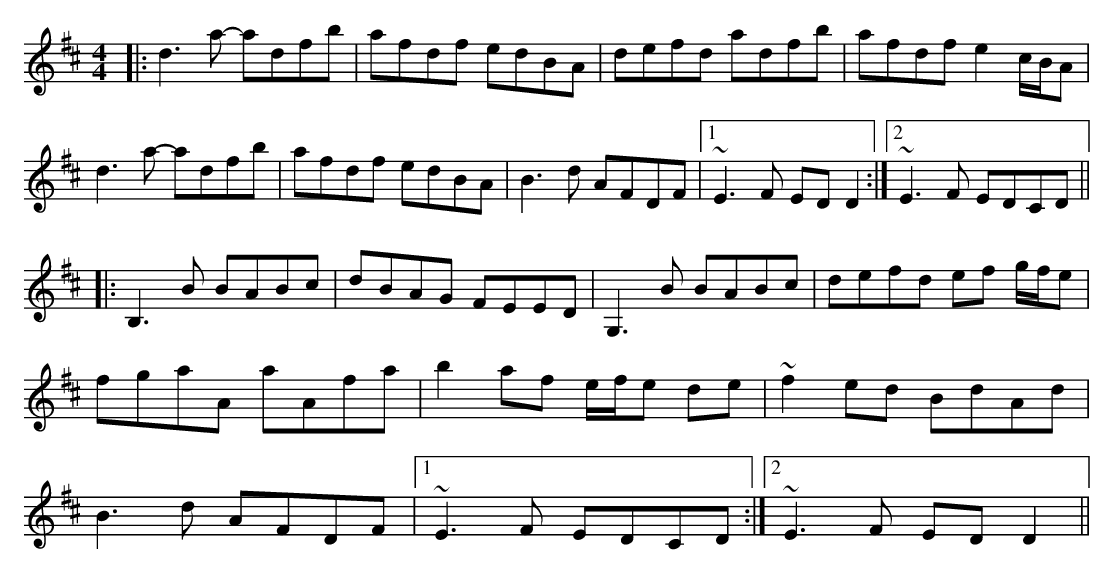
X:1
M:4/4
K:D
|: d3a- adfb | afdf edBA | defd adfb | afdf e2c/B/A |
d3a- adfb | afdf edBA | B3d AFDF |1 ~E3F EDD2 :|2 ~E3F EDCD ||
|: B,3B BABc | dBAG FEED | G,3B BABc | defd ef g/f/e |
fgaA aAfa | b2af e/f/e de | ~f2ed BdAd |
B3d AFDF |1 ~E3F EDCD :|2 ~E3F EDD2||
